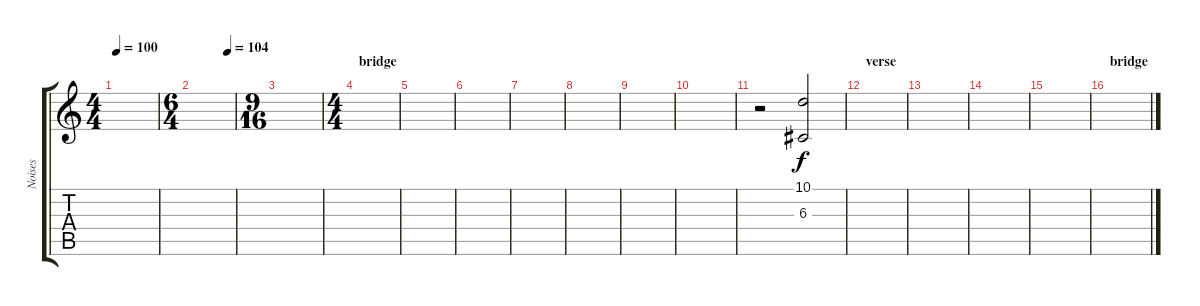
\track ("Noises" "Noises") {instrument reversecymbal}
\staff {score tabs}
\tuning (E4 B3 G3 D3 A2 E2) {hide}
\ts (4 4)
\tempo 100
\clef g2
\ks c
|
\ts (6 4)
\tempo (104 0.8333333333333334)
|
\ts (9 16)
|
\ts (4 4)
\section ("" "bridge")
|
|
|
|
|
|
|
r.2{volume 12} (10.1 6.3).2 |
\section ("" "verse")
|
|
|
|
\section ("" "bridge")
